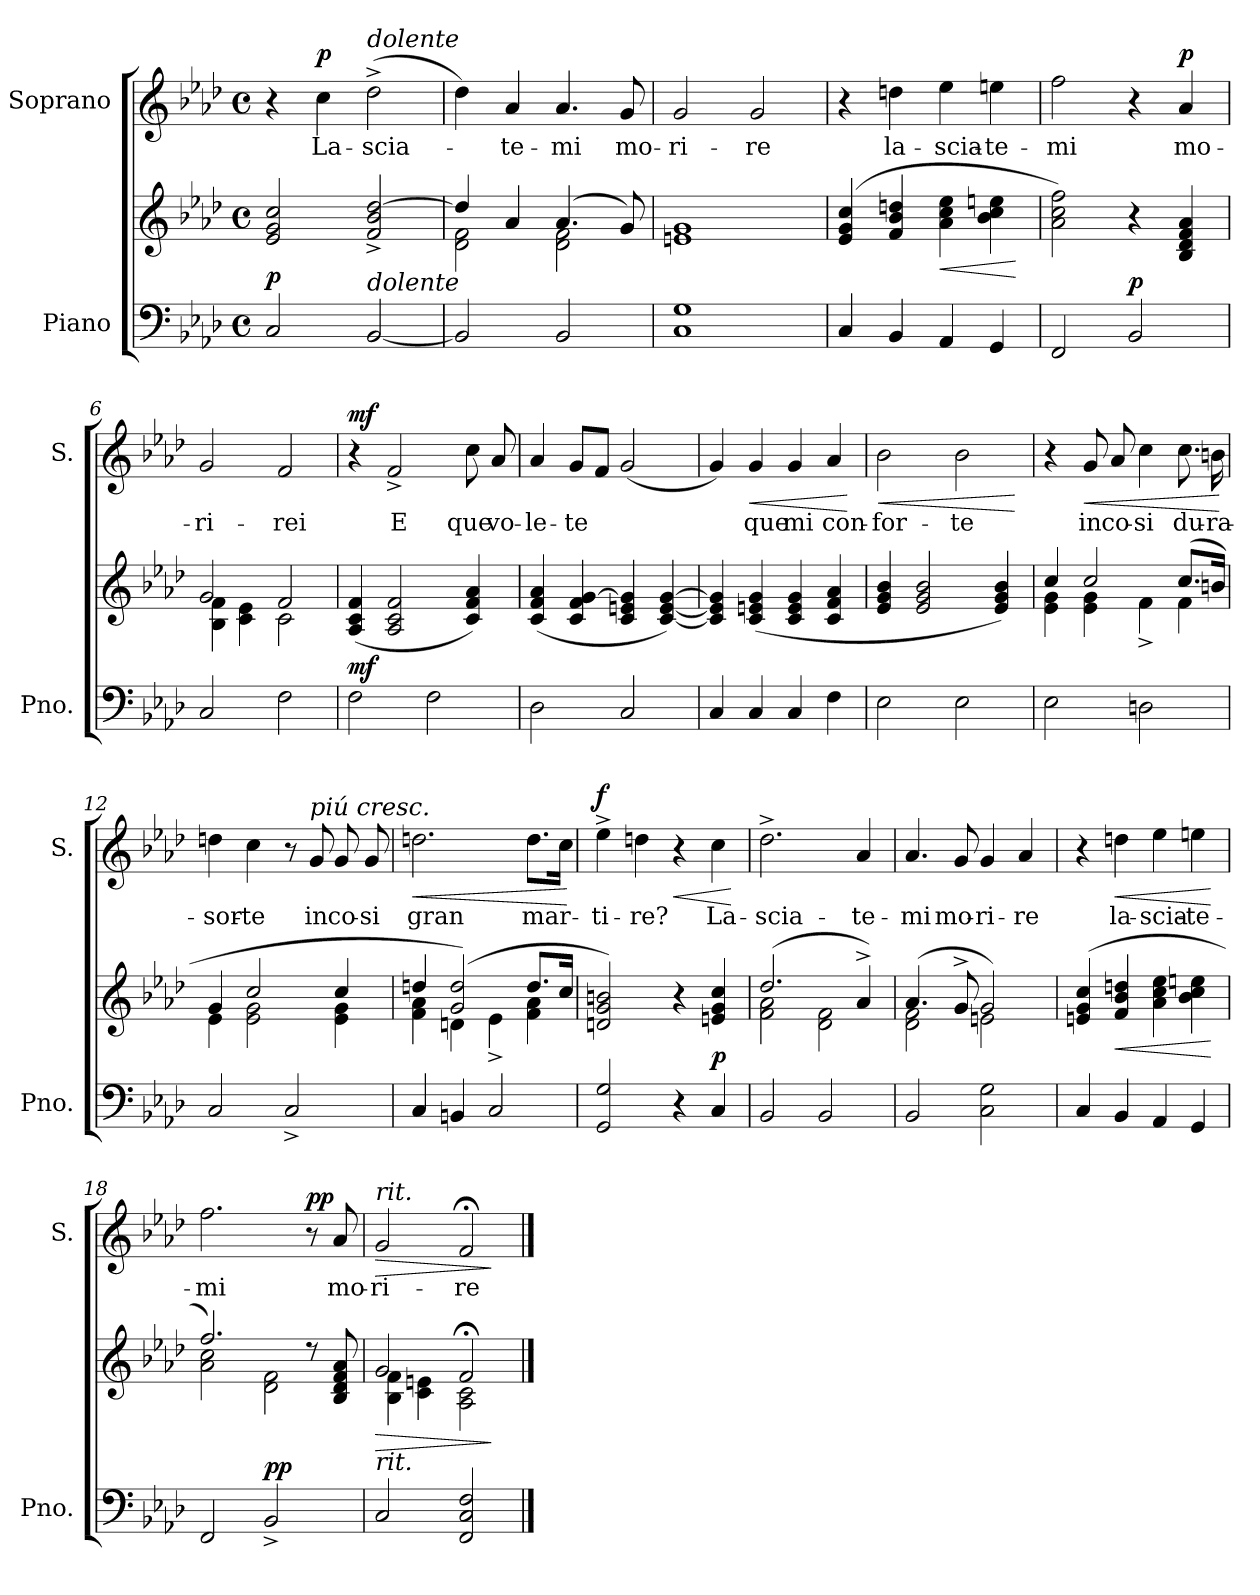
**kern	**kern	**dynam	**kern	**text	**dynam
*part2	*part2	*part2	*part1	*part1	*part1
*staff3	*staff2	*staff2/3	*staff1	*staff1	*staff1
*I"Piano	*	*	*I"Soprano	*	*
*I'Pno.	*	*	*I'S.	*	*
*clefF4	*clefG2	*	*clefG2	*	*
*k[b-e-a-d-]	*k[b-e-a-d-]	*	*k[b-e-a-d-]	*	*
*M4/4	*M4/4	*	*M4/4	*	*
*met(c)	*met(c)	*	*met(c)	*	*
*MM80	*MM80	*	*MM80	*	*
=1	=1	=1	=1	=1	=1
!	!	!LO:DY:a=2	!	!	!
2C/	2e-/ 2g/ 2cc/	p	4r	.	.
!	!	!	!	!LO:LY:b	!LO:DY:a
.	.	.	4cc\	La-	p
!	!	!	!LO:TX:a:i:t=dolente	!	!
!LO:TX:a:i:t=dolente	!	!	!	!	!
!	!	!	!	!LO:LY:b	!
[2BB-/	2f/^ 2b-/^ [2dd-/^	.	(2dd-^\	-scia-	.
=2	=2	=2	=2	=2	=2
*	*^	*	*	*	*
2BB-/]	4dd-/]	2d-\ 2f\	.	4dd-\)	.	.
!	!	!	!	!	!LO:LY:b	!
.	4a-/	.	.	4a-/	-te-	.
!	!	!	!	!	!LO:LY:b	!
2BB-/	(4.a-/	2d-\ 2f\	.	4.a-/	-mi	.
!	!	!	!	!	!LO:LY:b	!
.	8g/)	.	.	8g/	mo-	.
*	*v	*v	*	*	*	*
=3	=3	=3	=3	=3	=3
!	!	!	!	!LO:LY:b	!
1C 1G	1en 1g	.	2g/	-ri-	.
!	!	!	!	!LO:LY:b	!
.	.	.	2g/	-re	.
=4	=4	=4	=4	=4	=4
4C/	(4e-/ 4g/ 4cc/	.	4r	.	.
!	!	!	!	!LO:LY:b	!
4BB-/	4f/ 4b-/ 4ddn/	.	4ddn\	la-	.
!	!	!LO:HP:b	!	!LO:LY:b	!
4AA-/	4a-\ 4cc\ 4ee-\	<	4ee-\	-scia-	.
!	!	!	!	!LO:LY:b	!
4GG/	4b-\ 4cc\ 4een\	.	4een\	-te-	.
.	.	[	.	.	.
!!LO:LB:g=z
=5	=5	=5	=5	=5	=5
!	!	!	!	!LO:LY:b	!
2FF/	2a-\ 2cc\ 2ff\)	.	2ff\	-mi	.
!	!	!LO:DY:a=2	!	!	!
2BB-/	4r	p	4r	.	.
!	!	!	!	!LO:LY:b	!LO:DY:a
.	4B-/ 4d-/ 4f/ 4a-/	.	4a-/	mo-	p
=6	=6	=6	=6	=6	=6
*	*^	*	*	*	*
!	!	!	!	!	!LO:LY:b	!
2C/	2g/	4B-\ 4f\	.	2g/	-ri-	.
.	.	4c\ 4e-\	.	.	.	.
!	!	!	!	!	!LO:LY:b	!
2F\	2f/	2c\	.	2f/	-rei	.
=7	=7	=7	=7	=7	=7	=7
!	!	!	!LO:DY:a=2	!	!	!LO:DY:a
*	*v	*v	*	*	*	*
2F\	(>4A-/ 4c/ 4f/	mf	4r	.	mf
!	!	!	!	!LO:LY:b	!
.	2A-/ 2c/ 2f/	.	2f^/	E	.
2F\	.	.	.	.	.
!	!	!	!	!LO:LY:b	!
.	4c/ 4f/ 4a-/)	.	8cc\	que	.
!	!	!	!	!LO:LY:b	!
.	.	.	8a-/	vo-	.
=8	=8	=8	=8	=8	=8
!	!	!	!	!LO:LY:b	!
2D-\	(>4c/ 4f/ 4a-/	.	4a-/	-le-	.
!	!	!	!	!LO:LY:b	!
.	4c/ 4f/ [4g/	.	8g/L	te	.
.	.	.	8f/J	.	.
2C/	4c/ 4en/ 4g/]	.	(2g/	.	.
.	[4c/ [4e/ [4g/)	.	.	.	.
=9	=9	=9	=9	=9	=9
4C/	4c/] 4e/] 4g/]	.	4g/)	.	.
!	!	!	!	!LO:LY:b	!LO:HP:b
4C/	(4c/ 4en/ 4g/	.	4g/	que	<
!	!	!	!	!LO:LY:b	!
4C/	4c/ 4e/ 4g/	.	4g/	mi	.
!	!	!	!	!LO:LY:b	!
4F\	4c/ 4f/ 4a-/	.	4a-/	con-	.
.	.	.	.	.	[
!!LO:LB:g=z
=10	=10	=10	=10	=10	=10
!	!	!	!	!LO:LY:b	!LO:HP:b
2E-\	4e-/ 4g/ 4b-/	.	2b-\	-for-	<
.	2e-/ 2g/ 2b-/	.	.	.	.
!	!	!	!	!LO:LY:b	!
2E-\	.	.	2b-\	-te	.
.	4e-/ 4g/ 4b-/)	.	.	.	.
.	.	.	.	.	[
=11	=11	=11	=11	=11	=11
*	*^	*	*	*	*
2E-\	4cc/	4e-\ 4g\	.	4r	.	.
!	!	!	!	!	!LO:LY:b	!LO:HP:b
.	2cc/	4e-\ 4g\	.	8g/	in	<
!	!	!	!	!	!LO:LY:b	!
.	.	.	.	8a-/	co-	.
!	!	!	!	!	!LO:LY:b	!
2Dn\	.	4f^\	.	4cc\	-si	.
!	!	!	!	!	!LO:LY:b	!
.	(8.cc/L	4f\	.	8.cc\	du-	.
!	!	!	!	!	!LO:LY:b	!
.	16bn/Jk	.	.	16bn\	-ra-	.
*	*v	*v	*	*	*	*
.	.	.	.	.	[
=12	=12	=12	=12	=12	=12
*	*^	*	*	*	*
!	!	!	!	!	!LO:LY:b	!
2C/	4g/	4e-\	.	4ddn\	-sor-	.
!	!	!	!	!	!LO:LY:b	!
.	2cc/	2e-\ 2g\	.	4cc\	-te	.
2C^/	.	.	.	8r	.	.
!	!	!	!	!LO:TX:a:i:t=piú cresc.	!	!
!	!	!	!	!	!LO:LY:b	!
.	.	.	.	8g/	in	.
!	!	!	!	!	!LO:LY:b	!
.	4cc/	4e-\ 4g\	.	8g/	co-	.
!	!	!	!	!	!LO:LY:b	!
.	.	.	.	8g/	-si	.
=13	=13	=13	=13	=13	=13	=13
!	!	!	!	!	!LO:LY:b	!LO:HP:b
4C/	4ddn/	4f\ 4a-\	.	2.ddn\	gran	<
4BBn/	(2g/ 2dd/)	4dn\	.	.	.	.
2C/	.	4e-^\	.	.	.	.
!	!	!	!	!	!LO:LY:b	!
.	8.dd/L	4f\ 4a-\	.	8.dd\L	mar-	.
.	16cc/Jk	.	.	16cc\Jk	.	.
*	*v	*v	*	*	*	*
.	.	.	.	.	[
=14	=14	=14	=14	=14	=14
!	!	!	!	!LO:LY:b	!LO:DY:a
2GG/ 2G/	2dn/ 2g/ 2bn/)	.	4ee-^\	-ti-	f
!	!	!	!	!LO:LY:b	!
.	.	.	4ddn\	-re?	.
!	!	!	!	!	!LO:HP:b
4r	4r	.	4r	.	<
!	!	!LO:DY:a=2	!	!LO:LY:b	!
4C/	4en/ 4g/ 4cc/	p	4cc\	La-	.
.	.	.	.	.	[
!!LO:LB:g=z
=15	=15	=15	=15	=15	=15
*	*^	*	*	*	*
!	!	!	!	!	!LO:LY:b	!
2BB-/	(2.dd-/	2f\ 2a-\	.	2.dd-^\	-scia-	.
2BB-/	.	2d-\ 2f\	.	.	.	.
!	!	!	!	!	!LO:LY:b	!
.	4a-^/)	.	.	4a-/	-te-	.
=16	=16	=16	=16	=16	=16	=16
!	!	!	!	!	!LO:LY:b	!
2BB-/	(4.a-/	2d-\ 2f\	.	4.a-/	-mi	.
!	!	!	!	!	!LO:LY:b	!
.	8g^/	.	.	8g/	mo-	.
!	!	!	!	!	!LO:LY:b	!
2C\ 2G\	2g/)	2en\	.	4g/	-ri-	.
!	!	!	!	!	!LO:LY:b	!
.	.	.	.	4a-/	-re	.
*	*v	*v	*	*	*	*
=17	=17	=17	=17	=17	=17
4C/	(4en/ 4g/ 4cc/	.	4r	.	.
!	!	!LO:HP:b	!	!LO:LY:b	!LO:HP:b
4BB-/	4f/ 4b-/ 4ddn/	<	4ddn\	la-	<
!	!	!	!	!LO:LY:b	!
4AA-/	4a-\ 4cc\ 4ee-\	.	4ee-\	-scia-	.
!	!	!	!	!LO:LY:b	!
4GG/	4b-\ 4cc\ 4een\	.	4een\	-te-	.
.	.	[	.	.	[
=18	=18	=18	=18	=18	=18
*	*^	*	*	*	*
!	!	!	!	!	!LO:LY:b	!
2FF/	2.ff/)	2a-\ 2cc\	.	2.ff\	-mi	.
!	!	!	!LO:DY:a=2	!	!	!
2BB-^/	.	2d-\ 2f\	pp	.	.	.
!	!	!	!	!	!	!LO:DY:a
.	8r	.	.	8r	.	pp
!	!	!	!	!	!LO:LY:b	!
.	8B-/ 8d-/ 8f/ 8a-/	.	.	8a-/	mo-	.
=19	=19	=19	=19	=19	=19	=19
!	!	!	!	!LO:TX:a:i:t=rit.	!	!
!LO:TX:a:i:t=rit.	!	!	!	!	!	!
!	!	!	!LO:HP:b	!	!LO:LY:b	!LO:HP:b
2C/	2g/	4B-\ 4f\	>	2g/	-ri-	>
.	.	4c\ 4en\	.	.	.	.
!	!	!	!	!	!LO:LY:b	!
2FF/ 2C/ 2F/	2f;</	2A-\ 2c\	.	2f;</	-re	.
*	*v	*v	*	*	*	*
.	.	]	.	.	]
==	==	==	==	==	==
*-	*-	*-	*-	*-	*-
